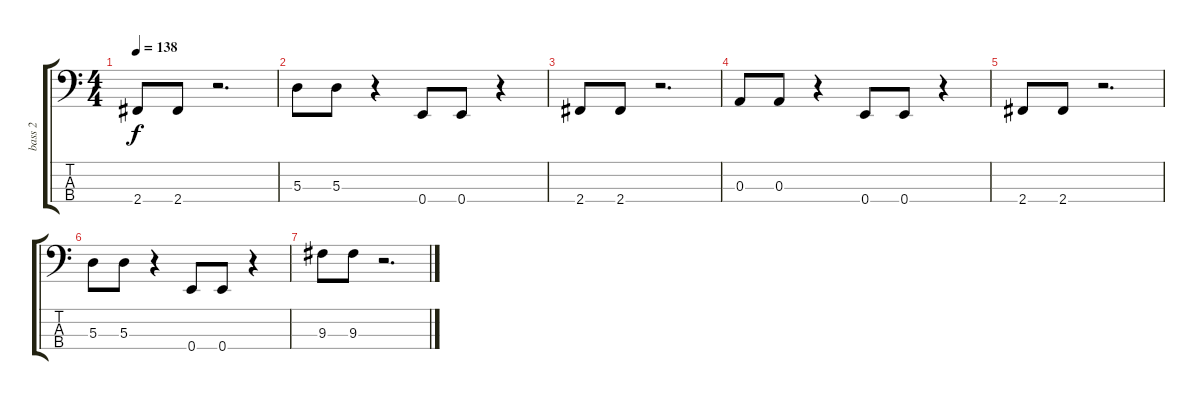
\track ("bass 2" "bass 2") {instrument electricbassfinger}
\staff {score tabs}
\tuning (G2 D2 A1 E1) {hide}
\ts (4 4)
\tempo 138
\clef f4
\ks c
2.4.8{dy f} 2.4.8 r.2{d} |
5.3.8 5.3.8 r.4 0.4.8 0.4.8 r.4 |
2.4.8 2.4.8 r.2{d} |
0.3.8 0.3.8 r.4 0.4.8 0.4.8 r.4 |
2.4.8 2.4.8 r.2{d} |
5.3.8 5.3.8 r.4 0.4.8 0.4.8 r.4 |
9.3.8 9.3.8 r.2{d}
